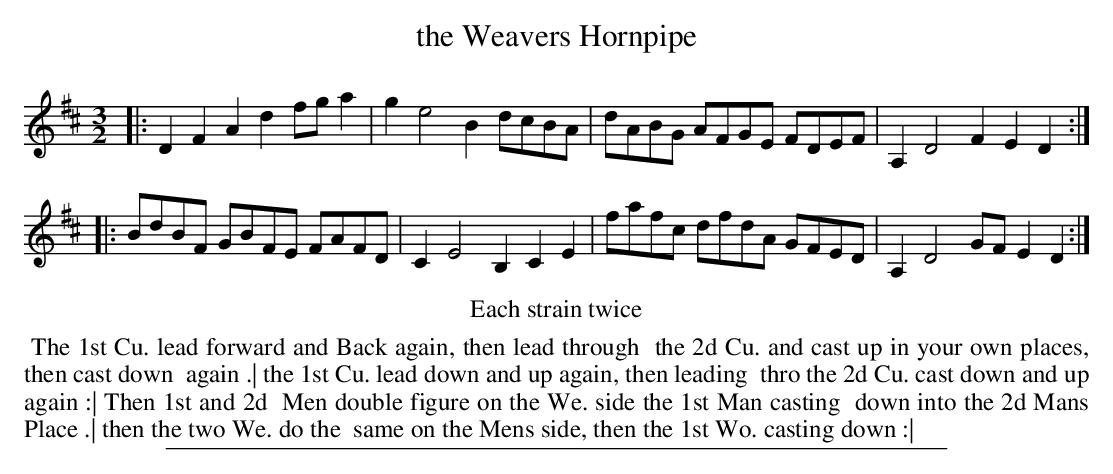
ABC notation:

X:1
T: the Weavers Hornpipe
M: 3/2
L: 1/8
K: D
|: D2F2 A2d2 fga2 | g2 e4 B2  dcBA | dABG AFGE FDEF | A,2 D4 F2 E2D2 :|
|: BdBF GBFE FAFD | C2 E4 B,2 C2E2 | fafc dfdA GFED | A,2 D4 GF E2D2 :|
